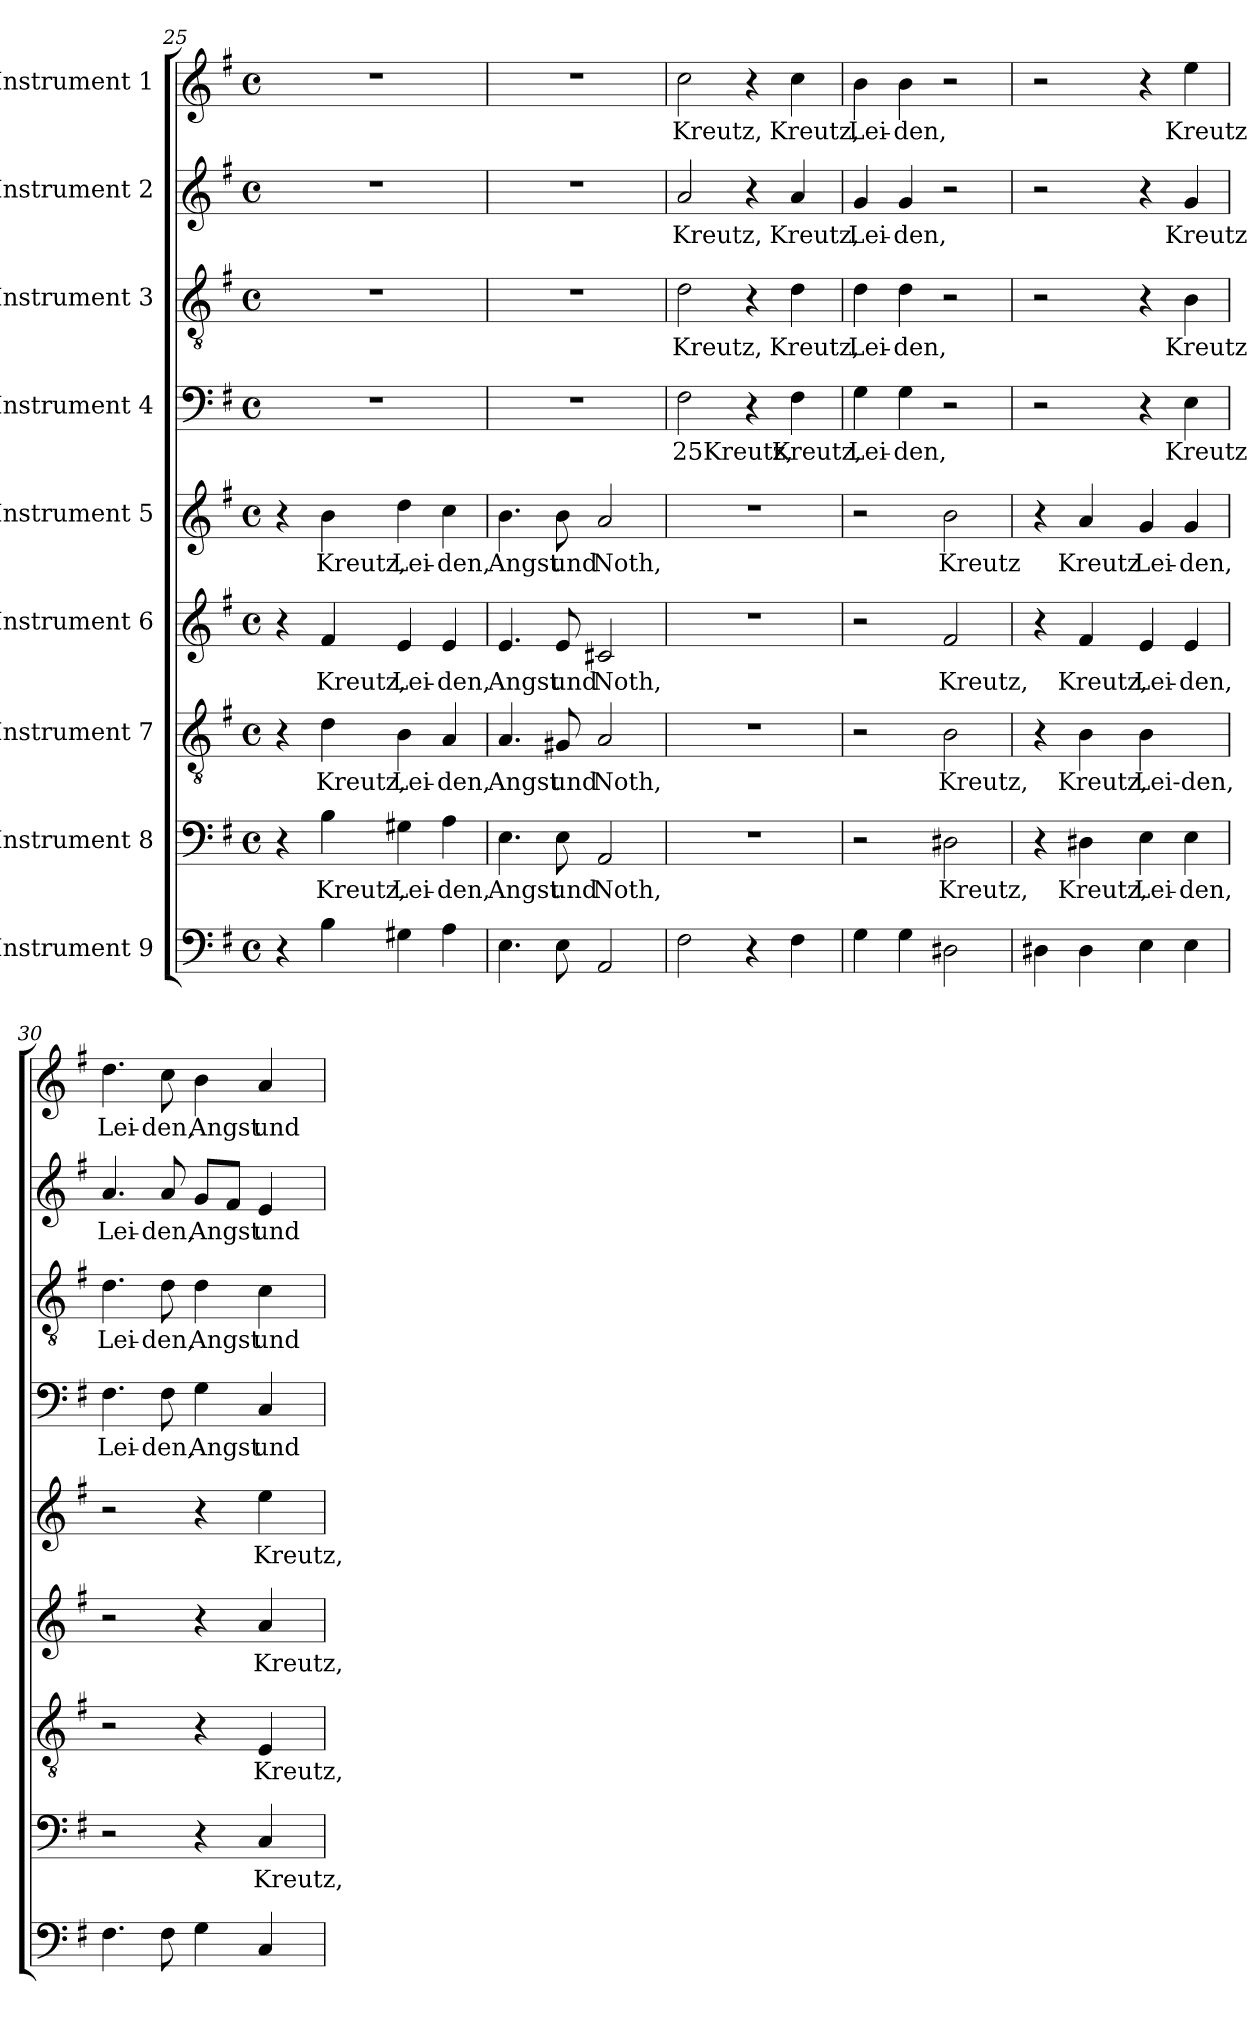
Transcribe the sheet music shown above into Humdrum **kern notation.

**kern	**kern	**text	**kern	**text	**kern	**text	**kern	**text	**kern	**text	**kern	**text	**kern	**text	**kern	**text
*part9	*part8	*part8	*part7	*part7	*part6	*part6	*part5	*part5	*part4	*part4	*part3	*part3	*part2	*part2	*part1	*part1
*staff9	*staff8	*staff8	*staff7	*staff7	*staff6	*staff6	*staff5	*staff5	*staff4	*staff4	*staff3	*staff3	*staff2	*staff2	*staff1	*staff1
*I"Instrument 9	*I"Instrument 8	*	*I"Instrument 7	*	*I"Instrument 6	*	*I"Instrument 5	*	*I"Instrument 4	*	*I"Instrument 3	*	*I"Instrument 2	*	*I"Instrument 1	*
!!LO:PB:g=z
*clefF4	*clefF4	*	*clefGv2	*	*clefG2	*	*clefG2	*	*clefF4	*	*clefGv2	*	*clefG2	*	*clefG2	*
*k[f#]	*k[f#]	*	*k[f#]	*	*k[f#]	*	*k[f#]	*	*k[f#]	*	*k[f#]	*	*k[f#]	*	*k[f#]	*
*G:	*G:	*	*G:	*	*G:	*	*G:	*	*G:	*	*G:	*	*G:	*	*G:	*
*M4/4	*M4/4	*	*M4/4	*	*M4/4	*	*M4/4	*	*M4/4	*	*M4/4	*	*M4/4	*	*M4/4	*
*met(c)	*met(c)	*	*met(c)	*	*met(c)	*	*met(c)	*	*met(c)	*	*met(c)	*	*met(c)	*	*met(c)	*
=25	=25	=25	=25	=25	=25	=25	=25	=25	=25	=25	=25	=25	=25	=25	=25	=25
4r	4r	.	4r	.	4r	.	4r	.	1r	.	1r	.	1r	.	1r	.
!	!	!LO:LY:b:cj	!	!LO:LY:b:cj	!	!LO:LY:b:cj	!	!LO:LY:b:cj	!	!	!	!	!	!	!	!
4B\	4B\	Kreutz,	4d\	Kreutz,	4f#/	Kreutz,	4b\	Kreutz,	.	.	.	.	.	.	.	.
!	!	!LO:LY:b	!	!LO:LY:b	!	!LO:LY:b	!	!LO:LY:b	!	!	!	!	!	!	!	!
4G#X\	4G#X\	Lei-	4B\	Lei-	4e/	Lei-	4dd\	Lei-	.	.	.	.	.	.	.	.
!	!	!LO:LY:b:rj	!	!LO:LY:b:rj	!	!LO:LY:b:rj	!	!LO:LY:b:rj	!	!	!	!	!	!	!	!
4A\	4A\	-den,	4A/	-den,	4e/	-den,	4cc\	-den,	.	.	.	.	.	.	.	.
=26	=26	=26	=26	=26	=26	=26	=26	=26	=26	=26	=26	=26	=26	=26	=26	=26
!	!	!LO:LY:b:cj	!	!LO:LY:b:cj	!	!LO:LY:b:cj	!	!LO:LY:b:cj	!	!	!	!	!	!	!	!
4.E\	4.E\	Angst	4.A/	Angst	4.e/	Angst	4.b\	Angst	1r	.	1r	.	1r	.	1r	.
!	!	!LO:LY:b:cj	!	!LO:LY:b:cj	!	!LO:LY:b:cj	!	!LO:LY:b:cj	!	!	!	!	!	!	!	!
8E\	8E\	und	8G#X/	und	8e/	und	8b\	und	.	.	.	.	.	.	.	.
!	!	!LO:LY:b:cj	!	!LO:LY:b:cj	!	!LO:LY:b:cj	!	!LO:LY:b:cj	!	!	!	!	!	!	!	!
2AA/	2AA/	Noth,	2A/	Noth,	2c#X/	Noth,	2a/	Noth,	.	.	.	.	.	.	.	.
=27	=27	=27	=27	=27	=27	=27	=27	=27	=27	=27	=27	=27	=27	=27	=27	=27
!	!	!	!	!	!	!	!	!	!	!LO:LY:b:rj	!	!LO:LY:b	!	!LO:LY:b	!	!LO:LY:b
2F#\	1r	.	1r	.	1r	.	1r	.	2F#\	25Kreutz,	2d\	Kreutz,	2a/	Kreutz,	2cc\	Kreutz,
4r	.	.	.	.	.	.	.	.	4r	.	4r	.	4r	.	4r	.
!	!	!	!	!	!	!	!	!	!	!LO:LY:b:cj	!	!LO:LY:b:cj	!	!LO:LY:b:cj	!	!LO:LY:b:cj
4F#\	.	.	.	.	.	.	.	.	4F#\	Kreutz,	4d\	Kreutz,	4a/	Kreutz,	4cc\	Kreutz,
=28	=28	=28	=28	=28	=28	=28	=28	=28	=28	=28	=28	=28	=28	=28	=28	=28
!	!	!	!	!	!	!	!	!	!	!LO:LY:b	!	!LO:LY:b	!	!LO:LY:b	!	!LO:LY:b
4G\	2r	.	2r	.	2r	.	2r	.	4G\	Lei-	4d\	Lei-	4g/	Lei-	4b\	Lei-
!	!	!	!	!	!	!	!	!	!	!LO:LY:b:rj	!	!LO:LY:b:rj	!	!LO:LY:b:rj	!	!LO:LY:b:rj
4G\	.	.	.	.	.	.	.	.	4G\	-den,	4d\	-den,	4g/	-den,	4b\	-den,
!	!	!LO:LY:b:cj	!	!LO:LY:b:cj	!	!LO:LY:b:cj	!	!LO:LY:b:cj	!	!	!	!	!	!	!	!
2D#X\	2D#X\	Kreutz,	2B\	Kreutz,	2f#/	Kreutz,	2b\	Kreutz	2r	.	2r	.	2r	.	2r	.
=29	=29	=29	=29	=29	=29	=29	=29	=29	=29	=29	=29	=29	=29	=29	=29	=29
4D#X\	4r	.	4r	.	4r	.	4r	.	2r	.	2r	.	2r	.	2r	.
!	!	!LO:LY:b:cj	!	!LO:LY:b:cj	!	!LO:LY:b:cj	!	!LO:LY:b:cj	!	!	!	!	!	!	!	!
4D#\	4D#X\	Kreutz,	4B\	Kreutz,	4f#/	Kreutz,	4a/	Kreutz	.	.	.	.	.	.	.	.
!	!	!LO:LY:b	!	!LO:LY:b	!	!LO:LY:b	!	!LO:LY:b	!	!	!	!	!	!	!	!
4E\	4E\	Lei-	4B\	Lei-den,	4e/	Lei-	4g/	Lei-	4r	.	4r	.	4r	.	4r	.
!	!	!LO:LY:b:rj	!	!	!	!LO:LY:b:rj	!	!LO:LY:b:rj	!	!LO:LY:b:cj	!	!LO:LY:b:cj	!	!LO:LY:b:cj	!	!LO:LY:b:cj
4E\	4E\	-den,	4ryy	.	4e/	-den,	4g/	-den,	4E\	Kreutz	4B\	Kreutz	4g/	Kreutz	4ee\	Kreutz
=30	=30	=30	=30	=30	=30	=30	=30	=30	=30	=30	=30	=30	=30	=30	=30	=30
!	!	!	!	!	!	!	!	!	!	!LO:LY:b	!	!LO:LY:b	!	!LO:LY:b	!	!LO:LY:b
4.F#\	2r	.	2r	.	2r	.	2r	.	4.F#\	Lei-	4.d\	Lei-	4.a/	Lei-	4.dd\	Lei-
!	!	!	!	!	!	!	!	!	!	!LO:LY:b:rj	!	!LO:LY:b:rj	!	!LO:LY:b:rj	!	!LO:LY:b:rj
8F#\	.	.	.	.	.	.	.	.	8F#\	-den,	8d\	-den,	8a/	-den,	8cc\	-den,
!	!	!	!	!	!	!	!	!	!	!LO:LY:b:cj	!	!LO:LY:b:cj	!	!LO:LY:b:cj	!	!LO:LY:b:cj
4G\	4r	.	4r	.	4r	.	4r	.	4G\	Angst	4d\	Angst	8g/L	Angst	4b\	Angst
.	.	.	.	.	.	.	.	.	.	.	.	.	8f#/J	.	.	.
!	!	!LO:LY:b:cj	!	!LO:LY:b:cj	!	!LO:LY:b:cj	!	!LO:LY:b:cj	!	!LO:LY:b:cj	!	!LO:LY:b:cj	!	!LO:LY:b:cj	!	!LO:LY:b:cj
4C/	4C/	Kreutz,	4E/	Kreutz,	4a/	Kreutz,	4ee\	Kreutz,	4C/	und	4c\	und	4e/	und	4a/	und
=	=	=	=	=	=	=	=	=	=	=	=	=	=	=	=	=
*-	*-	*-	*-	*-	*-	*-	*-	*-	*-	*-	*-	*-	*-	*-	*-	*-
